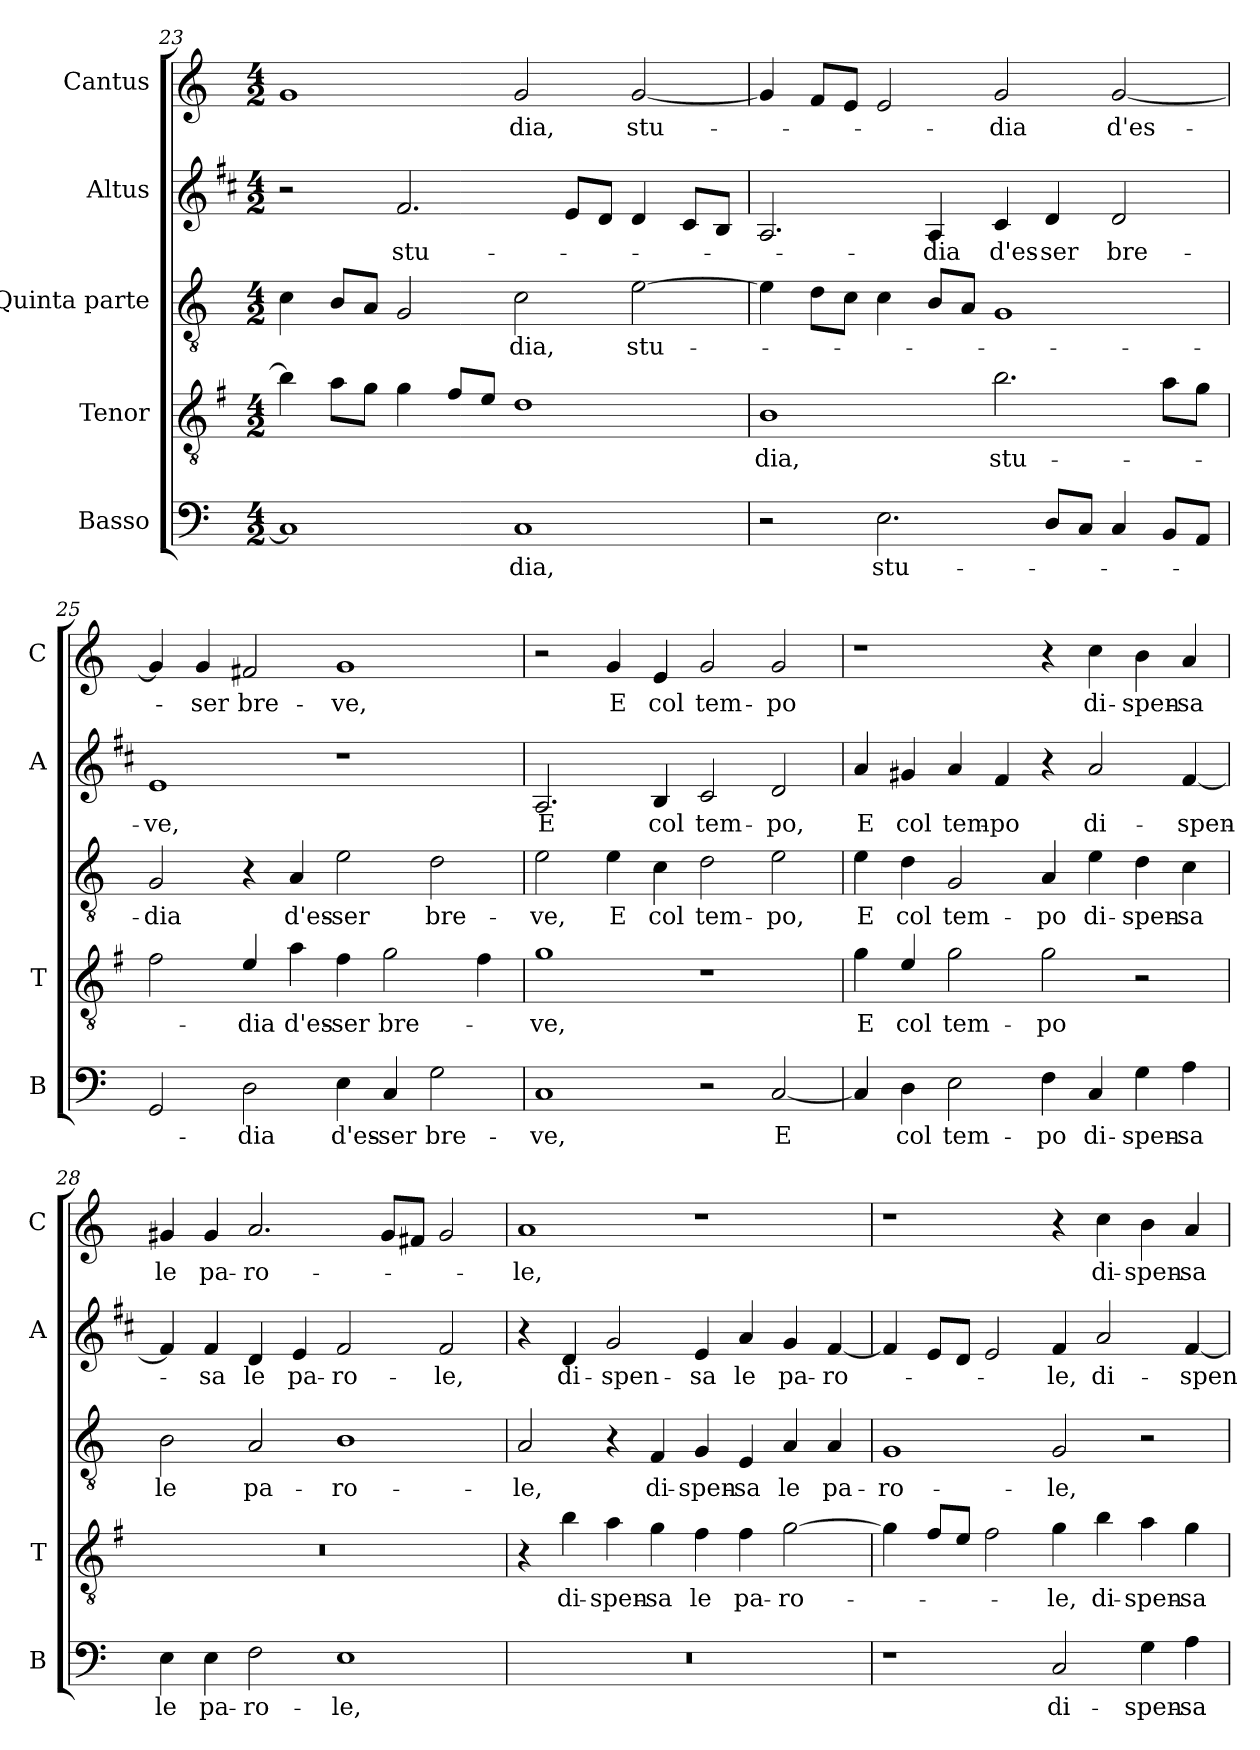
**kern	**text	**kern	**text	**kern	**text	**kern	**text	**kern	**text
*part5	*part5	*part4	*part4	*part3	*part3	*part2	*part2	*part1	*part1
*staff5	*staff5	*staff4	*staff4	*staff3	*staff3	*staff2	*staff2	*staff1	*staff1
*I"Basso	*	*I"Tenor	*	*I"Quinta parte	*	*I"Altus	*	*I"Cantus	*
*I'B	*	*I'T	*	*	*	*I'A	*	*I'C	*
*clefF4	*	*clefGv2	*	*clefGv2	*	*clefG2	*	*clefG2	*
*	*	*ITrd4c7	*	*	*	*ITrd1c2	*	*	*
*k[]	*	*k[]	*	*k[]	*	*k[]	*	*k[]	*
*C:	*	*C:	*	*C:	*	*C:	*	*C:	*
*M4/2	*	*M4/2	*	*M4/2	*	*M4/2	*	*M4/2	*
=23	=23	=23	=23	=23	=23	=23	=23	=23	=23
1C]	.	4e\]	.	4c\	.	2r	.	1g	.
.	.	8d\L	.	8B/L	.	.	.	.	.
.	.	8c\J	.	8A/J	.	.	.	.	.
!	!	!	!	!	!	!	!LO:LY:b	!	!
.	.	4c\	.	2G/	.	2.e/	stu-	.	.
.	.	8B/L	.	.	.	.	.	.	.
.	.	8A/J	.	.	.	.	.	.	.
!	!LO:LY:b	!	!	!	!LO:LY:b	!	!	!	!LO:LY:b
1C	-dia,	1G	.	2c\	-dia,	.	.	2g/	-dia,
.	.	.	.	.	.	8d/L	.	.	.
.	.	.	.	.	.	8c/J	.	.	.
!	!	!	!	!	!LO:LY:b	!	!	!	!LO:LY:b
.	.	.	.	[2e\	stu-	4c/	.	[2g/	stu-
.	.	.	.	.	.	8B/L	.	.	.
.	.	.	.	.	.	8A/J	.	.	.
=24	=24	=24	=24	=24	=24	=24	=24	=24	=24
!	!	!	!LO:LY:b	!	!	!	!	!	!
2r	.	1E	-dia,	4e\]	.	2.G/	.	4g/]	.
.	.	.	.	8d\L	.	.	.	8f/L	.
.	.	.	.	8c\J	.	.	.	8e/J	.
!	!LO:LY:b	!	!	!	!	!	!	!	!
2.E\	stu-	.	.	4c\	.	.	.	2e/	.
!	!	!	!	!	!	!	!LO:LY:b	!	!
.	.	.	.	8B/L	.	4G/	-dia	.	.
.	.	.	.	8A/J	.	.	.	.	.
!	!	!	!LO:LY:b	!	!	!	!LO:LY:b	!	!LO:LY:b
.	.	2.e\	stu-	1G	.	4B/	d'es-	2g/	-dia
!	!	!	!	!	!	!	!LO:LY:b	!	!
8D/L	.	.	.	.	.	4c/	-ser	.	.
8C/J	.	.	.	.	.	.	.	.	.
!	!	!	!	!	!	!	!LO:LY:b	!	!LO:LY:b
4C/	.	.	.	.	.	2c/	bre-	[2g/	d'es-
8BB/L	.	8d\L	.	.	.	.	.	.	.
8AA/J	.	8c\J	.	.	.	.	.	.	.
=25	=25	=25	=25	=25	=25	=25	=25	=25	=25
!	!	!	!	!	!LO:LY:b	!	!LO:LY:b	!	!
2GG/	.	2B\	.	2G/	-dia	1d	-ve,	4g/]	.
!	!	!	!	!	!	!	!	!	!LO:LY:b
.	.	.	.	.	.	.	.	4g/	-ser
!	!LO:LY:b	!	!LO:LY:b	!	!	!	!	!	!LO:LY:b
2D\	-dia	4A/	-dia	4r	.	.	.	2f#X/	bre-
!	!	!	!LO:LY:b	!	!LO:LY:b	!	!	!	!
.	.	4d\	d'es-	4A/	d'es-	.	.	.	.
!	!LO:LY:b	!	!LO:LY:b	!	!LO:LY:b	!	!	!	!LO:LY:b
4E\	d'es-	4B\	-ser	2e\	-ser	1r	.	1g	-ve,
!	!LO:LY:b	!	!LO:LY:b	!	!	!	!	!	!
4C/	-ser	2c\	bre-	.	.	.	.	.	.
!	!LO:LY:b	!	!	!	!LO:LY:b	!	!	!	!
2G\	bre-	.	.	2d\	bre-	.	.	.	.
.	.	4B\	.	.	.	.	.	.	.
!!LO:LB:g=z
=26	=26	=26	=26	=26	=26	=26	=26	=26	=26
!	!LO:LY:b	!	!LO:LY:b	!	!LO:LY:b	!	!LO:LY:b	!	!
1C	-ve,	1c	-ve,	2e\	-ve,	2.G/	E	2r	.
!	!	!	!	!	!LO:LY:b	!	!	!	!LO:LY:b
.	.	.	.	4e\	E	.	.	4g/	E
!	!	!	!	!	!LO:LY:b	!	!LO:LY:b	!	!LO:LY:b
.	.	.	.	4c\	col	4A/	col	4e/	col
!	!	!	!	!	!LO:LY:b	!	!LO:LY:b	!	!LO:LY:b
2r	.	1r	.	2d\	tem-	2B/	tem-	2g/	tem-
!	!LO:LY:b	!	!	!	!LO:LY:b	!	!LO:LY:b	!	!LO:LY:b
[2C/	E	.	.	2e\	-po,	2c/	-po,	2g/	-po
=27	=27	=27	=27	=27	=27	=27	=27	=27	=27
!	!	!	!LO:LY:b	!	!LO:LY:b	!	!LO:LY:b	!	!
4C/]	.	4c\	E	4e\	E	4g/	E	1r	.
!	!LO:LY:b	!	!LO:LY:b	!	!LO:LY:b	!	!LO:LY:b	!	!
4D\	col	4A/	col	4d\	col	4f#X/	col	.	.
!	!LO:LY:b	!	!LO:LY:b	!	!LO:LY:b	!	!LO:LY:b	!	!
2E\	tem-	2c\	tem-	2G/	tem-	4g/	tem-	.	.
!	!	!	!	!	!	!	!LO:LY:b	!	!
.	.	.	.	.	.	4e/	-po	.	.
!	!LO:LY:b	!	!LO:LY:b	!	!LO:LY:b	!	!	!	!
4F\	-po	2c\	-po	4A/	-po	4r	.	4r	.
!	!LO:LY:b	!	!	!	!LO:LY:b	!	!LO:LY:b	!	!LO:LY:b
4C/	di-	.	.	4e\	di-	2g/	di-	4cc\	di-
!	!LO:LY:b	!	!	!	!LO:LY:b	!	!	!	!LO:LY:b
4G\	-spen-	2r	.	4d\	-spen-	.	.	4b\	-spen-
!	!LO:LY:b	!	!	!	!LO:LY:b	!	!LO:LY:b	!	!LO:LY:b
4A\	-sa	.	.	4c\	-sa	[4e/	-spen-	4a/	-sa
=28	=28	=28	=28	=28	=28	=28	=28	=28	=28
!	!LO:LY:b	!	!	!	!LO:LY:b	!	!	!	!LO:LY:b
4E\	le	0r	.	2B\	le	4e/]	.	4g#X/	le
!	!LO:LY:b	!	!	!	!	!	!LO:LY:b	!	!LO:LY:b
4E\	pa-	.	.	.	.	4e/	-sa	4g#/	pa-
!	!LO:LY:b	!	!	!	!LO:LY:b	!	!LO:LY:b	!	!LO:LY:b
2F\	-ro-	.	.	2A/	pa-	4c/	le	2.a/	-ro-
!	!	!	!	!	!	!	!LO:LY:b	!	!
.	.	.	.	.	.	4d/	pa-	.	.
!	!LO:LY:b	!	!	!	!LO:LY:b	!	!LO:LY:b	!	!
1E	-le,	.	.	1B	-ro-	2e/	-ro-	.	.
.	.	.	.	.	.	.	.	8g#/L	.
.	.	.	.	.	.	.	.	8f#X/J	.
!	!	!	!	!	!	!	!LO:LY:b	!	!
.	.	.	.	.	.	2e/	-le,	2g#/	.
=29	=29	=29	=29	=29	=29	=29	=29	=29	=29
!	!	!	!	!	!LO:LY:b	!	!	!	!LO:LY:b
0r	.	4r	.	2A/	-le,	4r	.	1a	-le,
!	!	!	!LO:LY:b	!	!	!	!LO:LY:b	!	!
.	.	4e\	di-	.	.	4c/	di-	.	.
!	!	!	!LO:LY:b	!	!	!	!LO:LY:b	!	!
.	.	4d\	-spen-	4r	.	2f/	-spen-	.	.
!	!	!	!LO:LY:b	!	!LO:LY:b	!	!	!	!
.	.	4c\	-sa	4F/	di-	.	.	.	.
!	!	!	!LO:LY:b	!	!LO:LY:b	!	!LO:LY:b	!	!
.	.	4B\	le	4G/	-spen-	4d/	-sa	1r	.
!	!	!	!LO:LY:b	!	!LO:LY:b	!	!LO:LY:b	!	!
.	.	4B\	pa-	4E/	-sa	4g/	le	.	.
!	!	!	!LO:LY:b	!	!LO:LY:b	!	!LO:LY:b	!	!
.	.	[2c\	-ro-	4A/	le	4f/	pa-	.	.
!	!	!	!	!	!LO:LY:b	!	!LO:LY:b	!	!
.	.	.	.	4A/	pa-	[4e/	-ro-	.	.
!!LO:LB:g=z
=30	=30	=30	=30	=30	=30	=30	=30	=30	=30
!	!	!	!	!	!LO:LY:b	!	!	!	!
1r	.	4c\]	.	1G	-ro-	4e/]	.	1r	.
.	.	8B/L	.	.	.	8d/L	.	.	.
.	.	8A/J	.	.	.	8c/J	.	.	.
.	.	2B\	.	.	.	2d/	.	.	.
!	!LO:LY:b	!	!LO:LY:b	!	!LO:LY:b	!	!LO:LY:b	!	!
2C/	di-	4c\	-le,	2G/	-le,	4e/	-le,	4r	.
!	!	!	!LO:LY:b	!	!	!	!LO:LY:b	!	!LO:LY:b
.	.	4e\	di-	.	.	2g/	di-	4cc\	di-
!	!LO:LY:b	!	!LO:LY:b	!	!	!	!	!	!LO:LY:b
4G\	-spen-	4d\	-spen-	2r	.	.	.	4b\	-spen-
!	!LO:LY:b	!	!LO:LY:b	!	!	!	!LO:LY:b	!	!LO:LY:b
4A\	-sa	4c\	-sa	.	.	[4e/	-spen-	4a/	-sa
=	=	=	=	=	=	=	=	=	=
*-	*-	*-	*-	*-	*-	*-	*-	*-	*-
